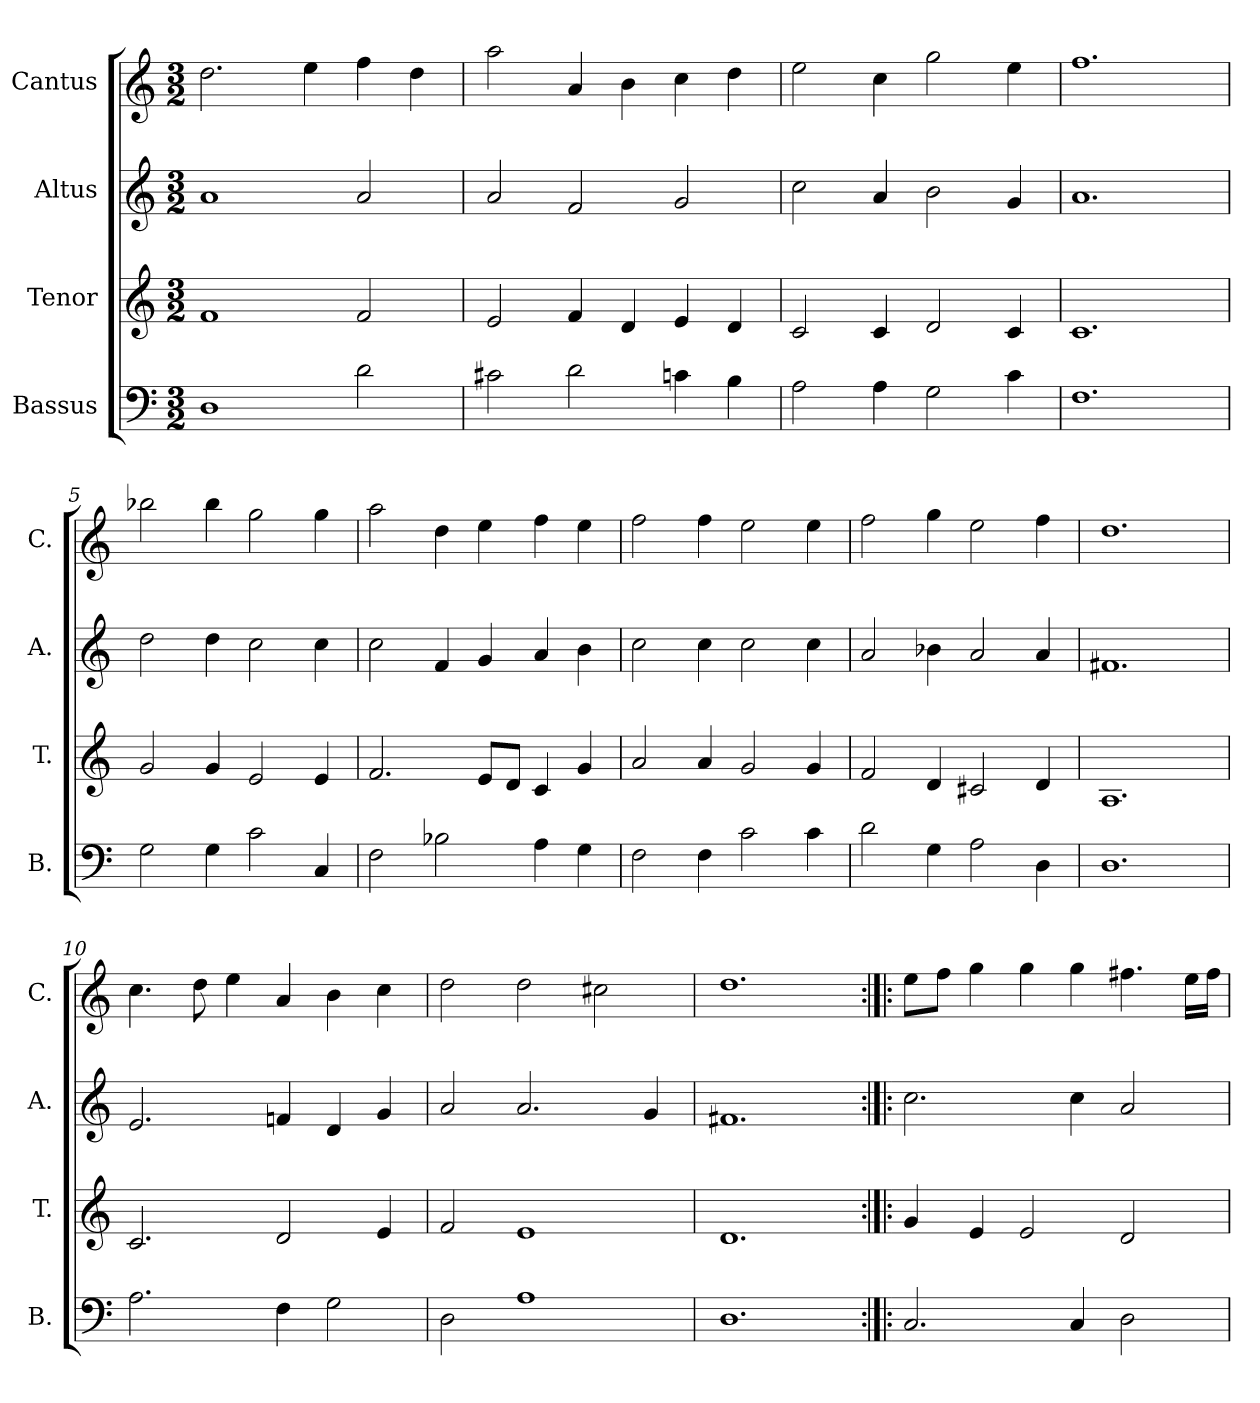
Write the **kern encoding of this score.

**kern	**kern	**kern	**kern
*part4	*part3	*part2	*part1
*staff4	*staff3	*staff2	*staff1
*I"Bassus	*I"Tenor	*I"Altus	*I"Cantus
*I'B.	*I'T.	*I'A.	*I'C.
*clefF4	*clefG2	*clefG2	*clefG2
*k[]	*k[]	*k[]	*k[]
*M3/2	*M3/2	*M3/2	*M3/2
=1	=1	=1	=1
1D	1f	1a	2.dd\
.	.	.	4ee\
2d\	2f/	2a/	4ff\
.	.	.	4dd\
=2	=2	=2	=2
2c#X\	2e/	2a/	2aa\
2d\	4f/	2f/	4a/
.	4d/	.	4b\
4cn\	4e/	2g/	4cc\
4B\	4d/	.	4dd\
=3	=3	=3	=3
2A\	2c/	2cc\	2ee\
4A\	4c/	4a/	4cc\
2G\	2d/	2b\	2gg\
4c\	4c/	4g/	4ee\
=4	=4	=4	=4
1.F	1.c	1.a	1.ff
=5	=5	=5	=5
2G\	2g/	2dd\	2bb-X\
4G\	4g/	4dd\	4bb-\
2c\	2e/	2cc\	2gg\
4C/	4e/	4cc\	4gg\
=6	=6	=6	=6
2F\	2.f/	2cc\	2aa\
2B-X\	.	4f/	4dd\
.	8e/L	4g/	4ee\
.	8d/J	.	.
4A\	4c/	4a/	4ff\
4G\	4g/	4b\	4ee\
=7	=7	=7	=7
2F\	2a/	2cc\	2ff\
4F\	4a/	4cc\	4ff\
2c\	2g/	2cc\	2ee\
4c\	4g/	4cc\	4ee\
!!LO:LB:g=z
=8	=8	=8	=8
2d\	2f/	2a/	2ff\
4G\	4d/	4b-X\	4gg\
2A\	2c#X/	2a/	2ee\
4D\	4d/	4a/	4ff\
=9	=9	=9	=9
1.D	1.A	1.f#X	1.dd
=10	=10	=10	=10
2.A\	2.c/	2.e/	4.cc\
.	.	.	8dd\
.	.	.	4ee\
4F\	2d/	4fn/	4a/
2G\	.	4d/	4b\
.	4e/	4g/	4cc\
=11	=11	=11	=11
2D\	2f/	2a/	2dd\
1A	1e	2.a/	2dd\
.	.	.	2cc#X\
.	.	4g/	.
=12	=12	=12	=12
1.D	1.d	1.f#X	1.dd
=13:|!|:	=13:|!|:	=13:|!|:	=13:|!|:
2.C/	4g/	2.cc\	8ee\L
.	.	.	8ff\J
.	4e/	.	4gg\
.	2e/	.	4gg\
4C/	.	4cc\	4gg\
2D\	2d/	2a/	4.ff#X\
.	.	.	16ee\LL
.	.	.	16ff#\JJ
=	=	=	=
*-	*-	*-	*-
